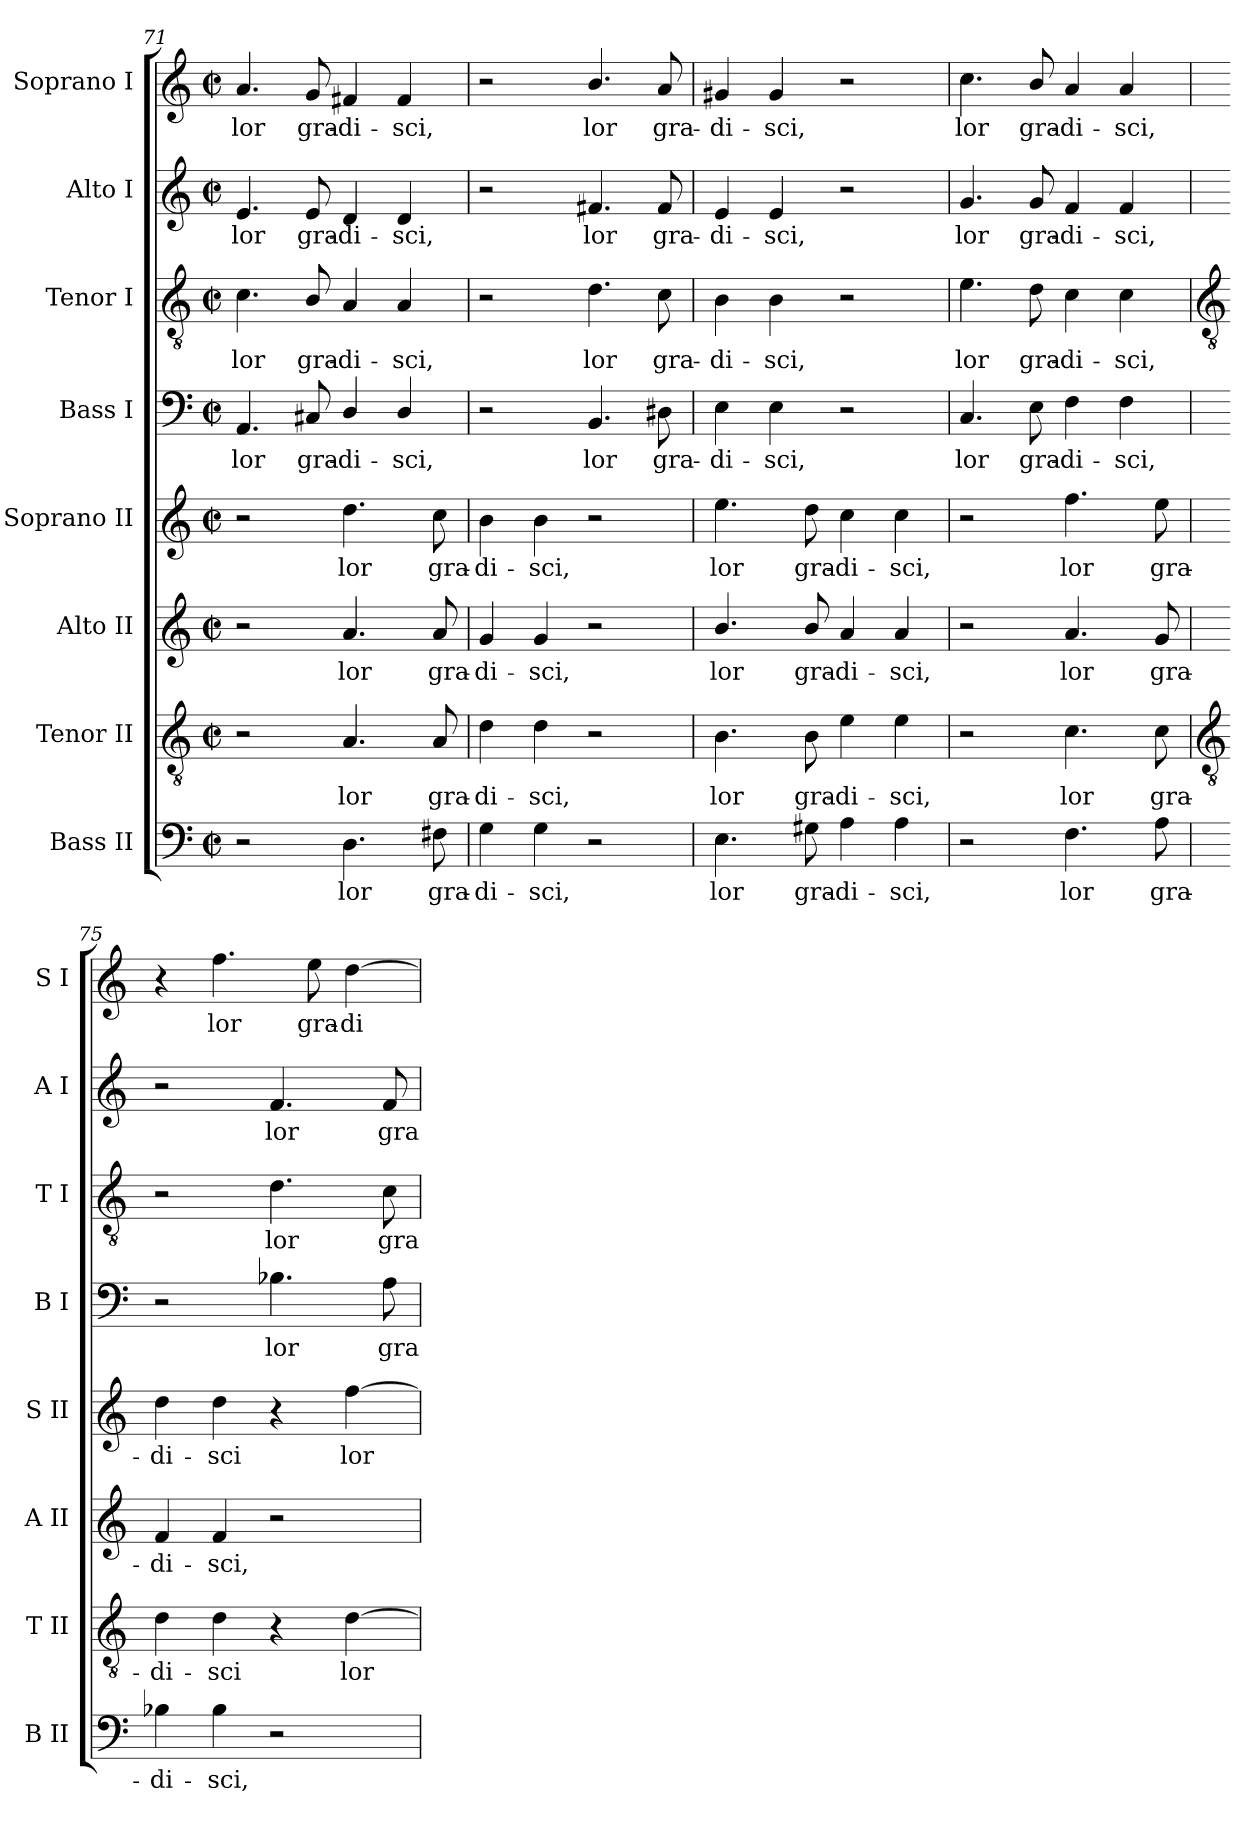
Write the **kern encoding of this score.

**kern	**text	**kern	**text	**kern	**text	**kern	**text	**kern	**text	**kern	**text	**kern	**text	**kern	**text
*part8	*part8	*part7	*part7	*part6	*part6	*part5	*part5	*part4	*part4	*part3	*part3	*part2	*part2	*part1	*part1
*staff8	*staff8	*staff7	*staff7	*staff6	*staff6	*staff5	*staff5	*staff4	*staff4	*staff3	*staff3	*staff2	*staff2	*staff1	*staff1
*I"Bass II	*	*I"Tenor II	*	*I"Alto II	*	*I"Soprano II	*	*I"Bass I	*	*I"Tenor I	*	*I"Alto I	*	*I"Soprano I	*
*I'B II	*	*I'T II	*	*I'A II	*	*I'S II	*	*I'B I	*	*I'T I	*	*I'A I	*	*I'S I	*
*clefF4	*	*clefGv2	*	*clefG2	*	*clefG2	*	*clefF4	*	*clefGv2	*	*clefG2	*	*clefG2	*
*k[]	*	*k[]	*	*k[]	*	*k[]	*	*k[]	*	*k[]	*	*k[]	*	*k[]	*
*C:	*	*C:	*	*C:	*	*C:	*	*C:	*	*C:	*	*C:	*	*C:	*
*M2/2	*	*M2/2	*	*M2/2	*	*M2/2	*	*M2/2	*	*M2/2	*	*M2/2	*	*M2/2	*
*met(c|)	*	*met(c|)	*	*met(c|)	*	*met(c|)	*	*met(c|)	*	*met(c|)	*	*met(c|)	*	*met(c|)	*
=71	=71	=71	=71	=71	=71	=71	=71	=71	=71	=71	=71	=71	=71	=71	=71
!	!	!	!	!	!	!	!	!	!LO:LY:b	!	!LO:LY:b	!	!LO:LY:b	!	!LO:LY:b
2r	.	2r	.	2r	.	2r	.	4.AA	lor	4.c	lor	4.e	lor	4.a	lor
!	!	!	!	!	!	!	!	!	!LO:LY:b	!	!LO:LY:b	!	!LO:LY:b	!	!LO:LY:b
.	.	.	.	.	.	.	.	8C#X	gra-	8B/	gra-	8e	gra-	8g	gra-
!	!LO:LY:b	!	!LO:LY:b	!	!LO:LY:b	!	!LO:LY:b	!	!LO:LY:b	!	!LO:LY:b	!	!LO:LY:b	!	!LO:LY:b
4.D	lor	4.A	lor	4.a	lor	4.dd	lor	4D/	-di-	4A	-di-	4d	-di-	4f#X	-di-
!	!	!	!	!	!	!	!	!	!LO:LY:b	!	!LO:LY:b	!	!LO:LY:b	!	!LO:LY:b
.	.	.	.	.	.	.	.	4D/	-sci,	4A	-sci,	4d	-sci,	4f#	-sci,
!	!LO:LY:b	!	!LO:LY:b	!	!LO:LY:b	!	!LO:LY:b	!	!	!	!	!	!	!	!
8F#X	gra-	8A	gra-	8a	gra-	8cc	gra-	.	.	.	.	.	.	.	.
=72	=72	=72	=72	=72	=72	=72	=72	=72	=72	=72	=72	=72	=72	=72	=72
!	!LO:LY:b	!	!LO:LY:b	!	!LO:LY:b	!	!LO:LY:b	!	!	!	!	!	!	!	!
4G	-di-	4d	-di-	4g	-di-	4b	-di-	2r	.	2r	.	2r	.	2r	.
!	!LO:LY:b	!	!LO:LY:b	!	!LO:LY:b	!	!LO:LY:b	!	!	!	!	!	!	!	!
4G	-sci,	4d	-sci,	4g	-sci,	4b	-sci,	.	.	.	.	.	.	.	.
!	!	!	!	!	!	!	!	!	!LO:LY:b	!	!LO:LY:b	!	!LO:LY:b	!	!LO:LY:b
2r	.	2r	.	2r	.	2r	.	4.BB	lor	4.d	lor	4.f#X	lor	4.b/	lor
!	!	!	!	!	!	!	!	!	!LO:LY:b	!	!LO:LY:b	!	!LO:LY:b	!	!LO:LY:b
.	.	.	.	.	.	.	.	8D#X	gra-	8c	gra-	8f#	gra-	8a	gra-
=73	=73	=73	=73	=73	=73	=73	=73	=73	=73	=73	=73	=73	=73	=73	=73
!	!LO:LY:b	!	!LO:LY:b	!	!LO:LY:b	!	!LO:LY:b	!	!LO:LY:b	!	!LO:LY:b	!	!LO:LY:b	!	!LO:LY:b
4.E	lor	4.B	lor	4.b/	lor	4.ee	lor	4E	-di-	4B	-di-	4e	-di-	4g#X	-di-
!	!	!	!	!	!	!	!	!	!LO:LY:b	!	!LO:LY:b	!	!LO:LY:b	!	!LO:LY:b
.	.	.	.	.	.	.	.	4E	-sci,	4B	-sci,	4e	-sci,	4g#	-sci,
!	!LO:LY:b	!	!LO:LY:b	!	!LO:LY:b	!	!LO:LY:b	!	!	!	!	!	!	!	!
8G#X	gra-	8B	gra-	8b/	gra-	8dd	gra-	.	.	.	.	.	.	.	.
!	!LO:LY:b	!	!LO:LY:b	!	!LO:LY:b	!	!LO:LY:b	!	!	!	!	!	!	!	!
4A	-di-	4e	-di-	4a	-di-	4cc	-di-	2r	.	2r	.	2r	.	2r	.
!	!LO:LY:b	!	!LO:LY:b	!	!LO:LY:b	!	!LO:LY:b	!	!	!	!	!	!	!	!
4A	-sci,	4e	-sci,	4a	-sci,	4cc	-sci,	.	.	.	.	.	.	.	.
=74	=74	=74	=74	=74	=74	=74	=74	=74	=74	=74	=74	=74	=74	=74	=74
!	!	!	!	!	!	!	!	!	!LO:LY:b	!	!LO:LY:b	!	!LO:LY:b	!	!LO:LY:b
2r	.	2r	.	2r	.	2r	.	4.C	lor	4.e	lor	4.g	lor	4.cc	lor
!	!	!	!	!	!	!	!	!	!LO:LY:b	!	!LO:LY:b	!	!LO:LY:b	!	!LO:LY:b
.	.	.	.	.	.	.	.	8E	gra-	8d	gra-	8g	gra-	8b/	gra-
!	!LO:LY:b	!	!LO:LY:b	!	!LO:LY:b	!	!LO:LY:b	!	!LO:LY:b	!	!LO:LY:b	!	!LO:LY:b	!	!LO:LY:b
4.F	lor	4.c	lor	4.a	lor	4.ff	lor	4F	-di-	4c	-di-	4f	-di-	4a	-di-
!	!	!	!	!	!	!	!	!	!LO:LY:b	!	!LO:LY:b	!	!LO:LY:b	!	!LO:LY:b
.	.	.	.	.	.	.	.	4F	-sci,	4c	-sci,	4f	-sci,	4a	-sci,
!	!LO:LY:b	!	!LO:LY:b	!	!LO:LY:b	!	!LO:LY:b	!	!	!	!	!	!	!	!
8A	gra-	8c	gra-	8g	gra-	8ee	gra-	.	.	.	.	.	.	.	.
!!LO:LB:g=z
=75	=75	=75	=75	=75	=75	=75	=75	=75	=75	=75	=75	=75	=75	=75	=75
*	*	*clefGv2	*	*	*	*	*	*	*	*clefGv2	*	*	*	*	*
!	!LO:LY:b	!	!LO:LY:b	!	!LO:LY:b	!	!LO:LY:b	!	!	!	!	!	!	!	!
4B-X	-di-	4d	-di-	4f	-di-	4dd	-di-	2r	.	2r	.	2r	.	4r	.
!	!LO:LY:b	!	!LO:LY:b	!	!LO:LY:b	!	!LO:LY:b	!	!	!	!	!	!	!	!LO:LY:b
4B-	-sci,	4d	-sci	4f	-sci,	4dd	-sci	.	.	.	.	.	.	4.ff	lor
!	!	!	!	!	!	!	!	!	!LO:LY:b	!	!LO:LY:b	!	!LO:LY:b	!	!
2r	.	4r	.	2r	.	4r	.	4.B-X	lor	4.d	lor	4.f	lor	.	.
!	!	!	!	!	!	!	!	!	!	!	!	!	!	!	!LO:LY:b
.	.	.	.	.	.	.	.	.	.	.	.	.	.	8ee	gra-
!	!	!	!LO:LY:b	!	!	!	!LO:LY:b	!	!	!	!	!	!	!	!LO:LY:b
.	.	[4d	lor	.	.	[4ff	lor	.	.	.	.	.	.	[4dd	-di-
!	!	!	!	!	!	!	!	!	!LO:LY:b	!	!LO:LY:b	!	!LO:LY:b	!	!
.	.	.	.	.	.	.	.	8A	gra-	8c	gra-	8f	gra-	.	.
=	=	=	=	=	=	=	=	=	=	=	=	=	=	=	=
*-	*-	*-	*-	*-	*-	*-	*-	*-	*-	*-	*-	*-	*-	*-	*-
